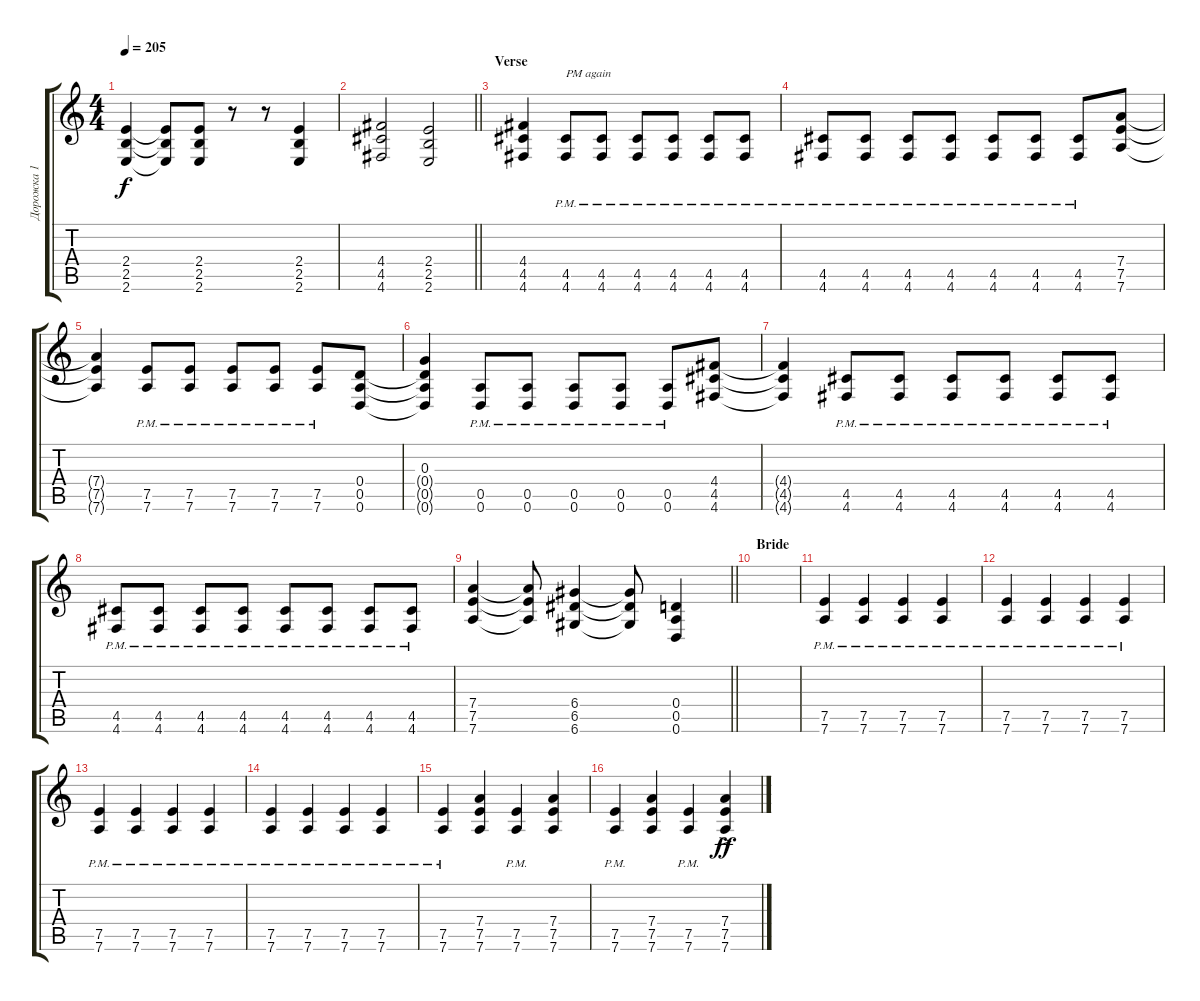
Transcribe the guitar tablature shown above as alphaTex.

\track ("Дорожка 1" "Дорожка 1") {instrument distortionguitar}
\staff {score tabs}
\tuning (E4 B3 G3 D3 A2 D2) {hide}
\ts (4 4)
\tempo 205
\clef g2
\ks c
(2.4 2.5 2.6).4{dy f} (2.4{t} 2.5{t} 2.6{t}).8 (2.4 2.5 2.6).8 r.8 r.8 (2.4 2.5 2.6).4 |
\barLineRight lightlight
(4.4 4.5 4.6).2 (2.4 2.5 2.6).2 |
\section ("" "Verse")
(4.4 4.5 4.6).4 (4.5{pm} 4.6{pm}).8{txt "PM again"} (4.5{pm} 4.6{pm}).8 (4.5{pm} 4.6{pm}).8 (4.5{pm} 4.6{pm}).8 (4.5{pm} 4.6{pm}).8 (4.5{pm} 4.6{pm}).8 |
(4.5{pm} 4.6{pm}).8 (4.5{pm} 4.6{pm}).8 (4.5{pm} 4.6{pm}).8 (4.5{pm} 4.6{pm}).8 (4.5{pm} 4.6{pm}).8 (4.5{pm} 4.6{pm}).8 (4.5{pm} 4.6{pm}).8 (7.4 7.5 7.6).8 |
(7.4{t} 7.5{t} 7.6{t}).4 (7.5{pm} 7.6{pm}).8 (7.5{pm} 7.6{pm}).8 (7.5{pm} 7.6{pm}).8 (7.5{pm} 7.6{pm}).8 (7.5{pm} 7.6{pm}).8 (0.4 0.5 0.6).8 |
(0.3 0.4{t} 0.5{t} 0.6{t}).4 (0.5{pm} 0.6).8 (0.5{pm} 0.6).8 (0.5{pm} 0.6).8 (0.5{pm} 0.6).8 (0.5{pm} 0.6).8 (4.4 4.5 4.6).8 |
(4.4{t} 4.5{t} 4.6{t}).4 (4.5{pm} 4.6{pm}).8 (4.5{pm} 4.6{pm}).8 (4.5{pm} 4.6{pm}).8 (4.5{pm} 4.6{pm}).8 (4.5{pm} 4.6{pm}).8 (4.5{pm} 4.6{pm}).8 |
(4.5{pm} 4.6{pm}).8 (4.5{pm} 4.6{pm}).8 (4.5{pm} 4.6{pm}).8 (4.5{pm} 4.6{pm}).8 (4.5{pm} 4.6{pm}).8 (4.5{pm} 4.6{pm}).8 (4.5{pm} 4.6{pm}).8 (4.5{pm} 4.6{pm}).8 |
\barLineRight lightlight
(7.4 7.5 7.6).4 (7.4{t} 7.5{t} 7.6{t}).8 (6.4 6.5 6.6).4 (6.4{t} 6.5{t} 6.6{t}).8 (0.4 0.5 0.6).4 |
\section ("" "Bride")
|
(7.5{pm} 7.6{pm}).4 (7.5{pm} 7.6{pm}).4 (7.5{pm} 7.6{pm}).4 (7.5{pm} 7.6{pm}).4 |
(7.5{pm} 7.6{pm}).4 (7.5{pm} 7.6{pm}).4 (7.5{pm} 7.6{pm}).4 (7.5{pm} 7.6{pm}).4 |
(7.5{pm} 7.6{pm}).4 (7.5{pm} 7.6{pm}).4 (7.5{pm} 7.6{pm}).4 (7.5{pm} 7.6{pm}).4 |
(7.5{pm} 7.6{pm}).4 (7.5{pm} 7.6{pm}).4 (7.5{pm} 7.6{pm}).4 (7.5{pm} 7.6{pm}).4 |
(7.5{pm} 7.6{pm}).4 (7.4 7.5 7.6).4 (7.5{pm} 7.6{pm}).4 (7.4 7.5 7.6).4 |
(7.5{pm} 7.6{pm}).4 (7.4 7.5 7.6).4 (7.5{pm} 7.6{pm}).4 (7.4 7.5{ac} 7.6{ac}).4{dy ff}
